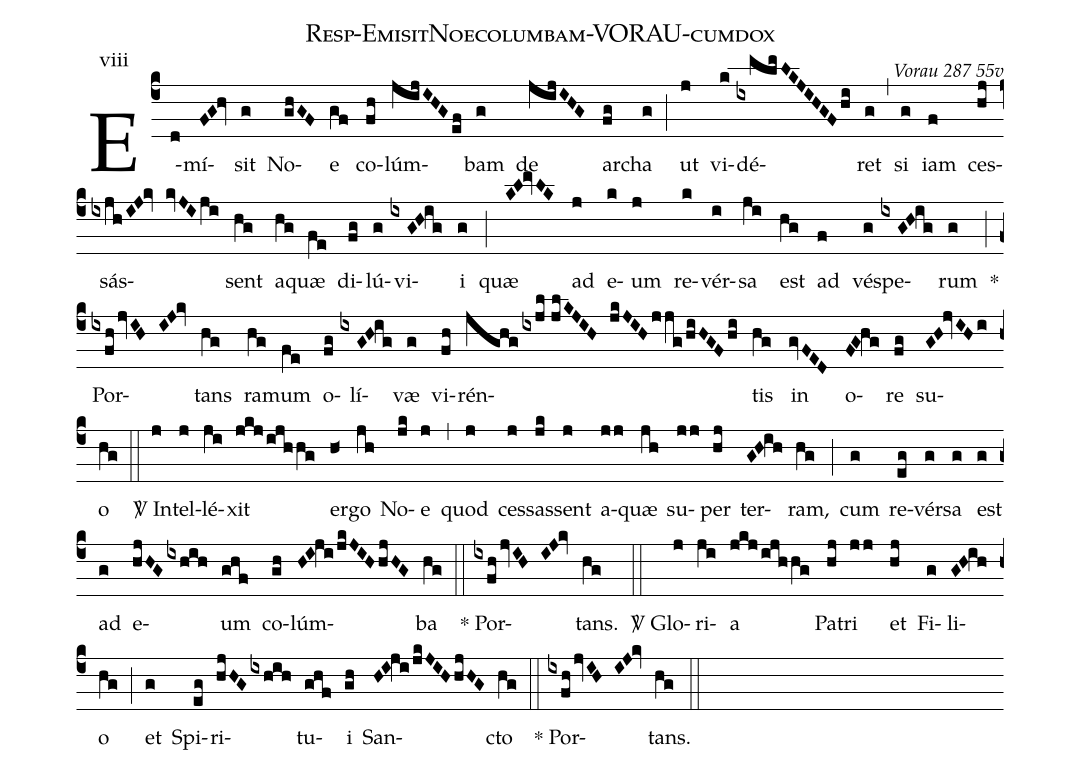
name: Resp-EmisitNoecolumbam-VORAU-cumdox;
commentary: Vorau 287 55v;
annotation: viii;
%%
(c4) E(d)mí(FG!hv)sit(g) No(ghGF)e(gf) co(fh)lúm(jijIHGef)bam(g) de(jijIHG) ar(fg)cha(g) (;)
ut(j) vi(k)dé(ixmlmLKJIHGFhi)ret(g) (,) si(g) iam(f) ces(hj)sás(ixjhIJ!kv kvJIji)sent(hg) aq(hg)uæ(fe) di(fg)lú(g)vi(ixGH!ig)i(g) (;)
quæ(KL!mvLK) ad(j) e(k)um(j) re(k)vér(i)sa(ji) est(hg) ad(f) vés(g)pe(ixGH!ig)rum(g) *(;)
Por(ixfh/jvIH IJ!kv)tans(hg) ra(hg)mum(fe) o(fg)lí(ixGH!ig)væ(g) vi(fh)rén(jghg/ixjl//jlKJIH jkJIHjjg/hiHGFhi)tis(hg) in(gvFED) o(FG!hg)re(fg) su(GH!jvIHi)o(hg) (::) <sp>V/</sp> In(j)tel(j)lé(ji)xit(jkj/ijhhg) er(h<)go(jh) No(jk)e(j) (,) quod(j) ces(j)sas(jk)sent(j) a(jj)quæ(jh) su(jj)per(hj) ter(GH!ih)ram,(hg) (;) cum(g) re(eg)vér(g)sa(g) est(g) ad(g) e(hjHGixhih)um(ghf) co(gh)lúm(HI!ji/jkJIHhjHG)ba(hg) (::)
 * Por(ixfh/jvIH IJ!kv)tans.(hg) (::)
<sp>V/</sp> Glo(j)ri(ji)a(jkj/ijhhg) Pa(hj)tri(jj) et(hj) Fi(g)li(GH!ih)o(hg) (;) et(g) Spi(eg)ri(hjHGixhih)tu(ghf)i(gh) San(HI!ji/jkJIHhjHG)cto(hg) (::)
 * Por(ixfh/jvIH IJ!kv)tans.(hg) (::)
